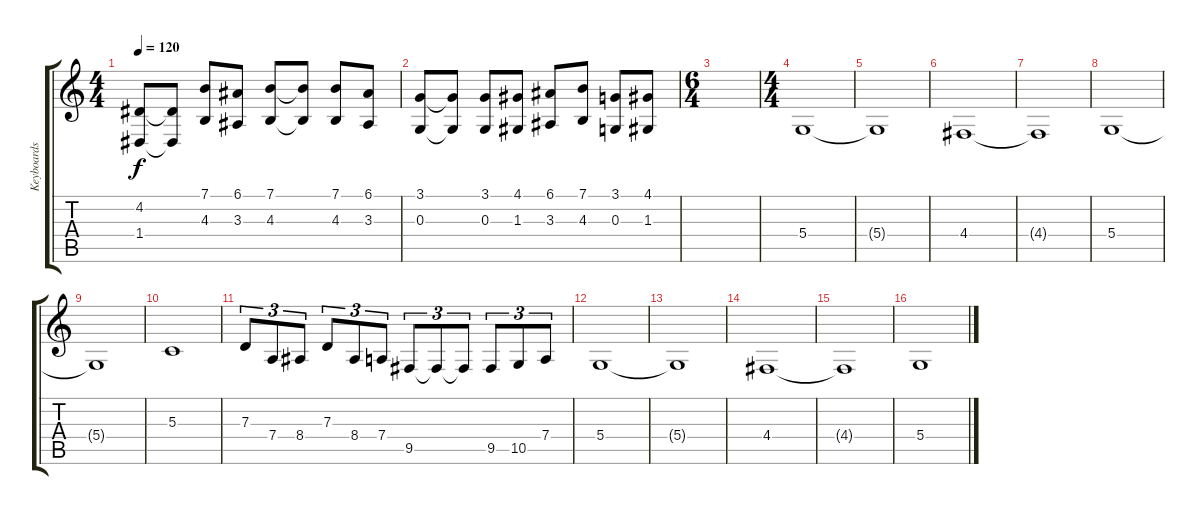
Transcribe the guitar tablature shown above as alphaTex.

\track ("Keyboards 1" "Keyboards ") {instrument synthstrings2}
\staff {score tabs}
\tuning (E4 B3 G3 D3 A2 E2) {hide}
\ts (4 4)
\tempo 120
\clef g2
\ks c
(4.2 1.4).8{dy f} (4.2{t} 1.4{t}).8 (7.1 4.3).8 (6.1 3.3).8 (7.1 4.3).8 (7.1{t} 4.3{t}).8 (7.1 4.3).8 (6.1 3.3).8 |
(3.1 0.3).8 (3.1{t} 0.3{t}).8 (3.1 0.3).8 (4.1 1.3).8 (6.1 3.3).8 (7.1 4.3).8 (3.1 0.3).8 (4.1 1.3).8 |
\ts (6 4)
|
\ts (4 4)
5.4.1 |
5.4{t}.1 |
4.4.1 |
4.4{t}.1 |
5.4.1 |
5.4{t}.1 |
5.3.1 |
7.3.8{tu (3 2)} 7.4.8{tu (3 2)} 8.4.8{tu (3 2)} 7.3.8{tu (3 2)} 8.4.8{tu (3 2)} 7.4.8{tu (3 2)} 9.5.8{tu (3 2)} 9.5{t}.8{tu (3 2)} 9.5{t}.8{tu (3 2)} 9.5.8{tu (3 2)} 10.5.8{tu (3 2)} 7.4.8{tu (3 2)} |
5.4.1 |
5.4{t}.1 |
4.4.1 |
4.4{t}.1 |
5.4.1
